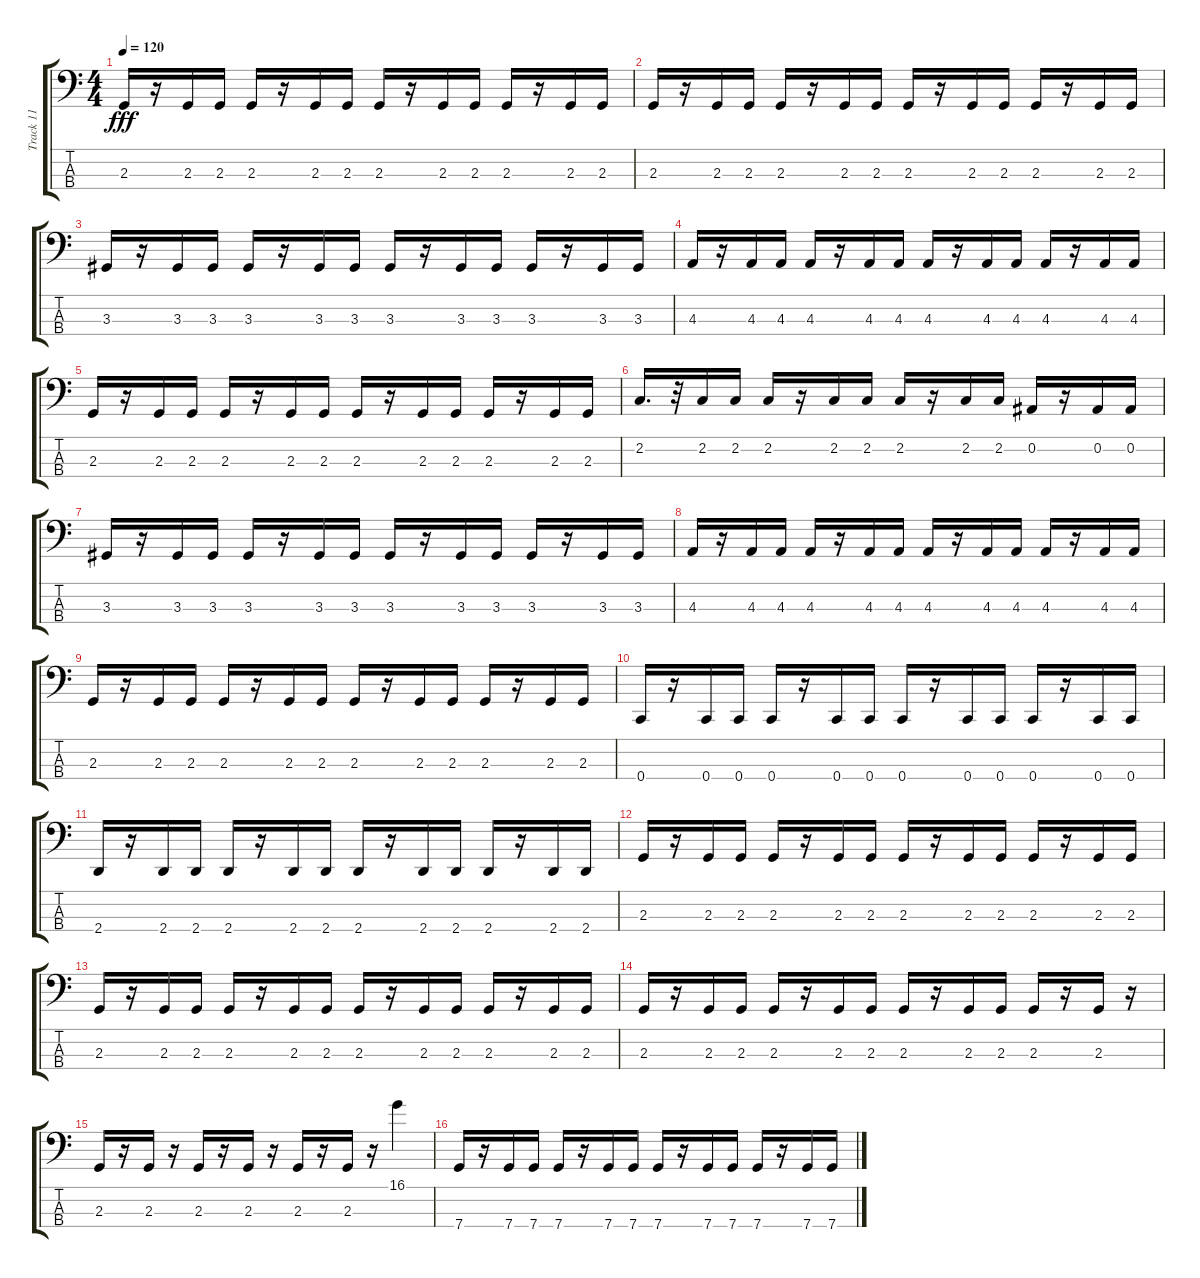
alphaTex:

\track ("Track 11" "Track 11") {instrument electricbasspick}
\staff {score tabs}
\tuning (Eb2 Bb1 F1 C1) {hide}
\ts (4 4)
\tempo 120
\clef f4
\ks c
2.3.16{dy fff} r.16 2.3.16 2.3.16 2.3.16 r.16 2.3.16 2.3.16 2.3.16 r.16 2.3.16 2.3.16 2.3.16 r.16 2.3.16 2.3.16 |
2.3.16 r.16 2.3.16 2.3.16 2.3.16 r.16 2.3.16 2.3.16 2.3.16 r.16 2.3.16 2.3.16 2.3.16 r.16 2.3.16 2.3.16 |
3.3.16 r.16 3.3.16 3.3.16 3.3.16 r.16 3.3.16 3.3.16 3.3.16 r.16 3.3.16 3.3.16 3.3.16 r.16 3.3.16 3.3.16 |
4.3.16 r.16 4.3.16 4.3.16 4.3.16 r.16 4.3.16 4.3.16 4.3.16 r.16 4.3.16 4.3.16 4.3.16 r.16 4.3.16 4.3.16 |
2.3.16 r.16 2.3.16 2.3.16 2.3.16 r.16 2.3.16 2.3.16 2.3.16 r.16 2.3.16 2.3.16 2.3.16 r.16 2.3.16 2.3.16 |
2.2.16{d} r.32 2.2.16 2.2.16 2.2.16 r.16 2.2.16 2.2.16 2.2.16 r.16 2.2.16 2.2.16 0.2.16 r.16 0.2.16 0.2.16 |
3.3.16 r.16 3.3.16 3.3.16 3.3.16 r.16 3.3.16 3.3.16 3.3.16 r.16 3.3.16 3.3.16 3.3.16 r.16 3.3.16 3.3.16 |
4.3.16 r.16 4.3.16 4.3.16 4.3.16 r.16 4.3.16 4.3.16 4.3.16 r.16 4.3.16 4.3.16 4.3.16 r.16 4.3.16 4.3.16 |
2.3.16 r.16 2.3.16 2.3.16 2.3.16 r.16 2.3.16 2.3.16 2.3.16 r.16 2.3.16 2.3.16 2.3.16 r.16 2.3.16 2.3.16 |
0.4.16 r.16 0.4.16 0.4.16 0.4.16 r.16 0.4.16 0.4.16 0.4.16 r.16 0.4.16 0.4.16 0.4.16 r.16 0.4.16 0.4.16 |
2.4.16 r.16 2.4.16 2.4.16 2.4.16 r.16 2.4.16 2.4.16 2.4.16 r.16 2.4.16 2.4.16 2.4.16 r.16 2.4.16 2.4.16 |
2.3.16 r.16 2.3.16 2.3.16 2.3.16 r.16 2.3.16 2.3.16 2.3.16 r.16 2.3.16 2.3.16 2.3.16 r.16 2.3.16 2.3.16 |
2.3.16 r.16 2.3.16 2.3.16 2.3.16 r.16 2.3.16 2.3.16 2.3.16 r.16 2.3.16 2.3.16 2.3.16 r.16 2.3.16 2.3.16 |
2.3.16 r.16 2.3.16 2.3.16 2.3.16 r.16 2.3.16 2.3.16 2.3.16 r.16 2.3.16 2.3.16 2.3.16 r.16 2.3.16 r.16 |
2.3.16 r.16 2.3.16 r.16 2.3.16 r.16 2.3.16 r.16 2.3.16 r.16 2.3.16 r.16 16.1.4 |
7.4.16 r.16 7.4.16 7.4.16 7.4.16 r.16 7.4.16 7.4.16 7.4.16 r.16 7.4.16 7.4.16 7.4.16 r.16 7.4.16 7.4.16
